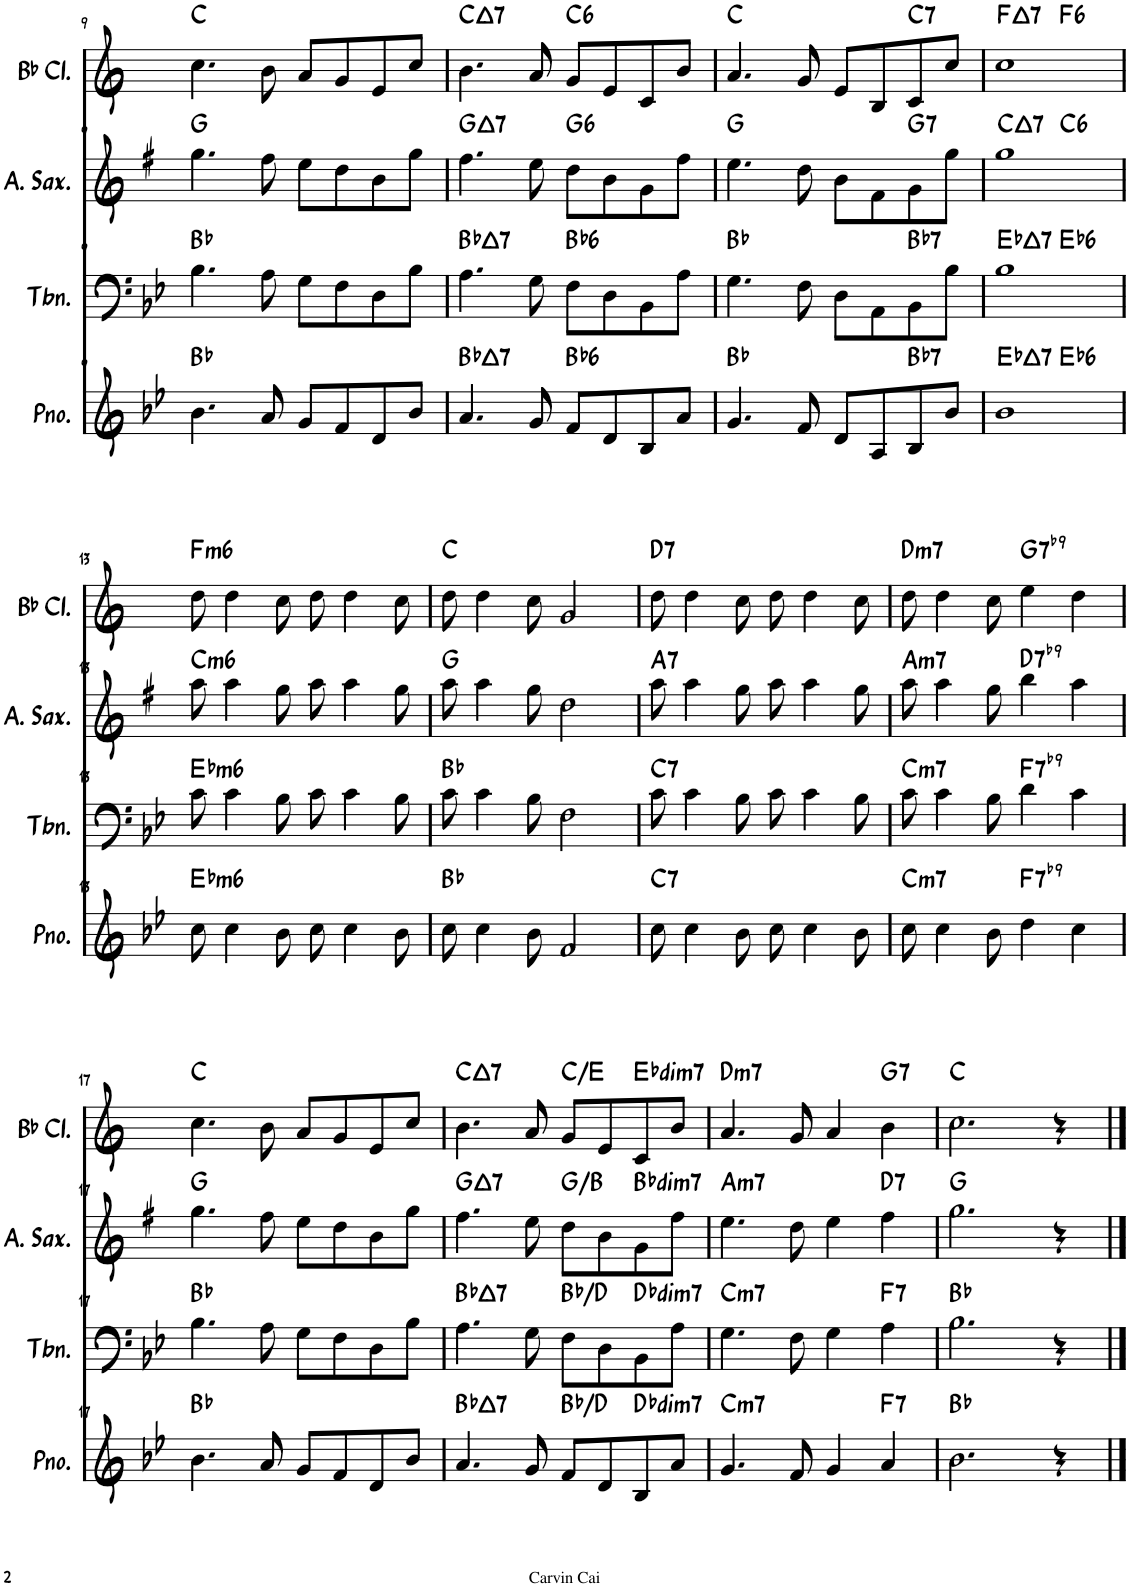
**kern	**harte	**kern	**harte	**kern	**harte	**kern	**harte
*part4	*part4	*part3	*part3	*part2	*part2	*part1	*part1
*staff4	*	*staff3	*	*staff2	*	*staff1	*
*I"钢琴	*	*I"长号	*	*I"中音萨克斯	*	*I"降B调单簧管	*
!!LO:PB:g=z
*clefG2	*	*clefF4	*	*clefG2	*	*clefG2	*
*	*	*	*	*Trd5c9	*	*Trd1c2	*
*k[b-e-]	*	*k[b-e-]	*	*k[f#]	*	*k[]	*
*M4/4	*	*M4/4	*	*M4/4	*	*M4/4	*
=9	=9	=9	=9	=9	=9	=9	=9
4.b-\	Bb:maj	4.B-\	Bb:maj	4.gg\	G:maj	4.cc\	C:maj
8a/	.	8A\	.	8ff#\	.	8b\	.
8g/L	.	8G\L	.	8ee\L	.	8a/L	.
8f/	.	8F\	.	8dd\	.	8g/	.
8d/	.	8D\	.	8b\	.	8e/	.
8b-/J	.	8B-\J	.	8gg\J	.	8cc/J	.
=10	=10	=10	=10	=10	=10	=10	=10
!	!LO:H:kt=7	!	!LO:H:kt=7	!	!LO:H:kt=7	!	!LO:H:kt=7
4.a/	Bb:maj7	4.A\	Bb:maj7	4.ff#\	G:maj7	4.b\	C:maj7
8g/	.	8G\	.	8ee\	.	8a/	.
!	!LO:H:kt=6	!	!LO:H:kt=6	!	!LO:H:kt=6	!	!LO:H:kt=6
8f/L	Bb:maj6	8F\L	Bb:maj6	8dd\L	G:maj6	8g/L	C:maj6
8d/	.	8D\	.	8b\	.	8e/	.
8B-/	.	8BB-\	.	8g\	.	8c/	.
8a/J	.	8A\J	.	8ff#\J	.	8b/J	.
=11	=11	=11	=11	=11	=11	=11	=11
4.g/	Bb:maj	4.G\	Bb:maj	4.ee\	G:maj	4.a/	C:maj
8f/	.	8F\	.	8dd\	.	8g/	.
8d/L	.	8D\L	.	8b\L	.	8e/L	.
8A/	.	8AA\	.	8f#\	.	8B/	.
!	!LO:H:kt=7	!	!LO:H:kt=7	!	!LO:H:kt=7	!	!LO:H:kt=7
8B-/	Bb:7	8BB-\	Bb:7	8g\	G:7	8c/	C:7
8b-/J	.	8B-\J	.	8gg\J	.	8cc/J	.
=12	=12	=12	=12	=12	=12	=12	=12
!	!LO:H:kt=7	!	!LO:H:kt=7	!	!LO:H:kt=7	!	!LO:H:kt=7
*^	*	*^	*	*^	*	*^	*
1b-	2ryy	Eb:maj7	1B-	2ryy	Eb:maj7	1gg	2ryy	C:maj7	1cc	2ryy	F:maj7
!	!	!LO:H:kt=6	!	!	!LO:H:kt=6	!	!	!LO:H:kt=6	!	!	!LO:H:kt=6
.	2ryy	Eb:maj6	.	2ryy	Eb:maj6	.	2ryy	C:maj6	.	2ryy	F:maj6
!!LO:LB:g=z
=13	=13	=13	=13	=13	=13	=13	=13	=13	=13	=13	=13
!	!	!LO:H:kt=m6	!	!	!LO:H:kt=m6	!	!	!LO:H:kt=m6	!	!	!LO:H:kt=m6
*v	*v	*	*	*	*	*v	*v	*	*v	*v	*
*	*	*v	*v	*	*	*	*	*
8cc\	Eb:min6	8c\	Eb:min6	8aa\	C:min6	8dd\	F:min6
4cc\	.	4c\	.	4aa\	.	4dd\	.
8b-\	.	8B-\	.	8gg\	.	8cc\	.
8cc\	.	8c\	.	8aa\	.	8dd\	.
4cc\	.	4c\	.	4aa\	.	4dd\	.
8b-\	.	8B-\	.	8gg\	.	8cc\	.
=14	=14	=14	=14	=14	=14	=14	=14
8cc\	Bb:maj	8c\	Bb:maj	8aa\	G:maj	8dd\	C:maj
4cc\	.	4c\	.	4aa\	.	4dd\	.
8b-\	.	8B-\	.	8gg\	.	8cc\	.
2f/	.	2F\	.	2dd\	.	2g/	.
=15	=15	=15	=15	=15	=15	=15	=15
!	!LO:H:kt=7	!	!LO:H:kt=7	!	!LO:H:kt=7	!	!LO:H:kt=7
8cc\	C:7	8c\	C:7	8aa\	A:7	8dd\	D:7
4cc\	.	4c\	.	4aa\	.	4dd\	.
8b-\	.	8B-\	.	8gg\	.	8cc\	.
8cc\	.	8c\	.	8aa\	.	8dd\	.
4cc\	.	4c\	.	4aa\	.	4dd\	.
8b-\	.	8B-\	.	8gg\	.	8cc\	.
=16	=16	=16	=16	=16	=16	=16	=16
!	!LO:H:kt=m7	!	!LO:H:kt=m7	!	!LO:H:kt=m7	!	!LO:H:kt=m7
8cc\	C:min7	8c\	C:min7	8aa\	A:min7	8dd\	D:min7
4cc\	.	4c\	.	4aa\	.	4dd\	.
8b-\	.	8B-\	.	8gg\	.	8cc\	.
!	!LO:H:kt=7	!	!LO:H:kt=7	!	!LO:H:kt=7	!	!LO:H:kt=7
4dd\	F:7(b9)	4d\	F:7(b9)	4bb\	D:7(b9)	4ee\	G:7(b9)
4cc\	.	4c\	.	4aa\	.	4dd\	.
!!LO:LB:g=z
=17	=17	=17	=17	=17	=17	=17	=17
4.b-\	Bb:maj	4.B-\	Bb:maj	4.gg\	G:maj	4.cc\	C:maj
8a/	.	8A\	.	8ff#\	.	8b\	.
8g/L	.	8G\L	.	8ee\L	.	8an/L	.
8f/	.	8F\	.	8dd\	.	8g/	.
8d/	.	8D\	.	8b\	.	8e/	.
8b-/J	.	8B-\J	.	8gg\J	.	8cc/J	.
=18	=18	=18	=18	=18	=18	=18	=18
!	!LO:H:kt=7	!	!LO:H:kt=7	!	!LO:H:kt=7	!	!LO:H:kt=7
4.a/	Bb:maj7	4.A\	Bb:maj7	4.ff#\	G:maj7	4.b\	C:maj7
8g/	.	8G\	.	8ee\	.	8a/	.
8f/L	Bb:maj/3	8F\L	Bb:maj/3	8dd\L	G:maj/3	8g/L	C:maj/3
8d/	.	8D\	.	8b\	.	8e/	.
!	!LO:H:kt=dim7	!	!LO:H:kt=dim7	!	!LO:H:kt=dim7	!	!LO:H:kt=dim7
8B-/	Db:dim7	8BB-\	Db:dim7	8g\	Bb:dim7	8c/	Eb:dim7
8a/J	.	8A\J	.	8ff#\J	.	8bn/J	.
=19	=19	=19	=19	=19	=19	=19	=19
!	!LO:H:kt=m7	!	!LO:H:kt=m7	!	!LO:H:kt=m7	!	!LO:H:kt=m7
4.g/	C:min7	4.G\	C:min7	4.ee\	A:min7	4.a/	D:min7
8f/	.	8F\	.	8dd\	.	8gn/	.
4g/	.	4G\	.	4ee\	.	4a/	.
!	!LO:H:kt=7	!	!LO:H:kt=7	!	!LO:H:kt=7	!	!LO:H:kt=7
4a/	F:7	4A\	F:7	4ff#\	D:7	4b\	G:7
=20	=20	=20	=20	=20	=20	=20	=20
2.b-\	Bb:maj	2.B-\	Bb:maj	2.gg\	G:maj	2.cc\	C:maj
4r	.	4r	.	4r	.	4r	.
==	==	==	==	==	==	==	==
*-	*-	*-	*-	*-	*-	*-	*-
